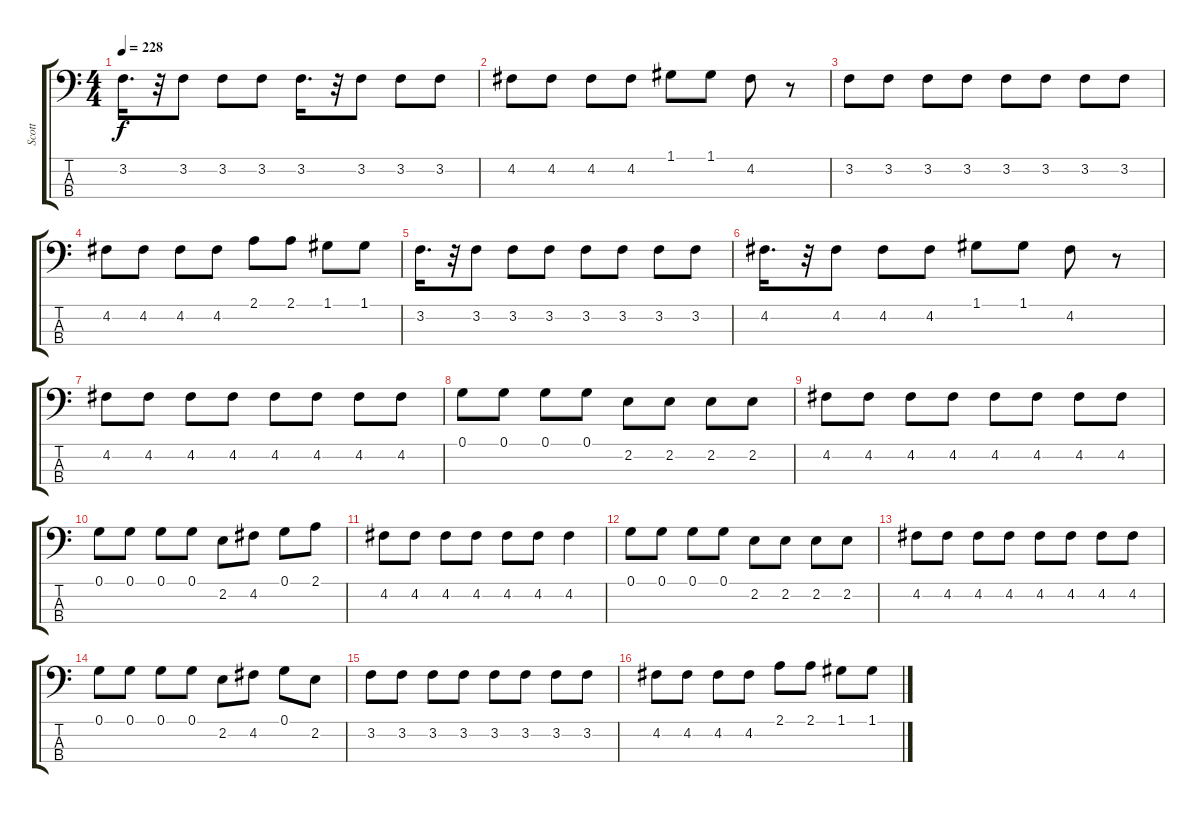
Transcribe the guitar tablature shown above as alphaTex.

\track ("Scott" "Scott") {instrument electricbassfinger}
\staff {score tabs}
\tuning (G2 D2 A1 E1) {hide}
\ts (4 4)
\tempo 228
\clef f4
\ks c
3.2.16{d dy f} r.32 3.2.8 3.2.8 3.2.8 3.2.16{d} r.32 3.2.8 3.2.8 3.2.8 |
4.2.8 4.2.8 4.2.8 4.2.8 1.1.8 1.1.8 4.2.8 r.8 |
3.2.8 3.2.8 3.2.8 3.2.8 3.2.8 3.2.8 3.2.8 3.2.8 |
4.2.8 4.2.8 4.2.8 4.2.8 2.1.8 2.1.8 1.1.8 1.1.8 |
3.2.16{d} r.32 3.2.8 3.2.8 3.2.8 3.2.8 3.2.8 3.2.8 3.2.8 |
4.2.16{d} r.32 4.2.8 4.2.8 4.2.8 1.1.8 1.1.8 4.2.8 r.8 |
4.2.8 4.2.8 4.2.8 4.2.8 4.2.8 4.2.8 4.2.8 4.2.8 |
0.1.8 0.1.8 0.1.8 0.1.8 2.2.8 2.2.8 2.2.8 2.2.8 |
4.2.8 4.2.8 4.2.8 4.2.8 4.2.8 4.2.8 4.2.8 4.2.8 |
0.1.8 0.1.8 0.1.8 0.1.8 2.2.8 4.2.8 0.1.8 2.1.8 |
4.2.8 4.2.8 4.2.8 4.2.8 4.2.8 4.2.8 4.2.4 |
0.1.8 0.1.8 0.1.8 0.1.8 2.2.8 2.2.8 2.2.8 2.2.8 |
4.2.8 4.2.8 4.2.8 4.2.8 4.2.8 4.2.8 4.2.8 4.2.8 |
0.1.8 0.1.8 0.1.8 0.1.8 2.2.8 4.2.8 0.1.8 2.2.8 |
3.2.8 3.2.8 3.2.8 3.2.8 3.2.8 3.2.8 3.2.8 3.2.8 |
4.2.8 4.2.8 4.2.8 4.2.8 2.1.8 2.1.8 1.1.8 1.1.8
